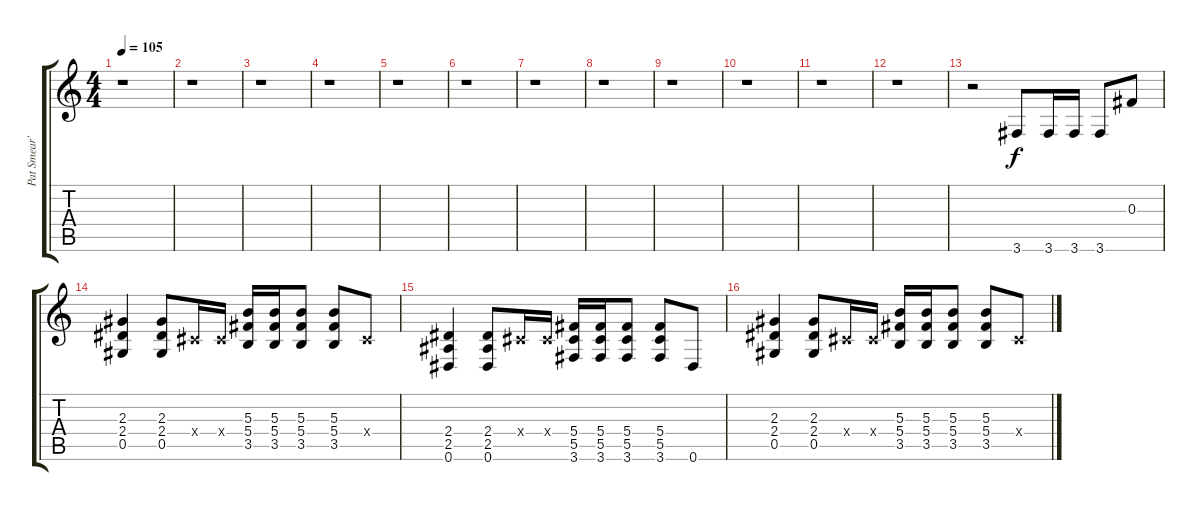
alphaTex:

\track ("Pat Smear's guitar" "Pat Smear'") {instrument distortionguitar}
\staff {score tabs}
\tuning (Eb4 Bb3 Gb3 Db3 Ab2 Eb2) {hide}
\ts (4 4)
\tempo 105
\clef g2
\ks c
r.1{dy f instrument distortionguitar} |
r.1 |
r.1 |
r.1 |
r.1 |
r.1 |
r.1 |
r.1 |
r.1 |
r.1 |
r.1 |
r.1 |
r.2 3.6.8 3.6.16 3.6.16 3.6.8 0.3.8 |
(2.3 2.4 0.5).4 (2.3 2.4 0.5).8 0.4{x}.16 0.4{x}.16 (5.3 5.4 3.5).16 (5.3 5.4 3.5).16 (5.3 5.4 3.5).8 (5.3 5.4 3.5).8 0.4{x}.8 |
(2.4 2.5 0.6).4 (2.4 2.5 0.6).8 0.4{x}.16 0.4{x}.16 (5.4 5.5 3.6).16 (5.4 5.5 3.6).16 (5.4 5.5 3.6).8 (5.4 5.5 3.6).8 0.6.8 |
(2.3 2.4 0.5).4 (2.3 2.4 0.5).8 0.4{x}.16 0.4{x}.16 (5.3 5.4 3.5).16 (5.3 5.4 3.5).16 (5.3 5.4 3.5).8 (5.3 5.4 3.5).8 0.4{x}.8
